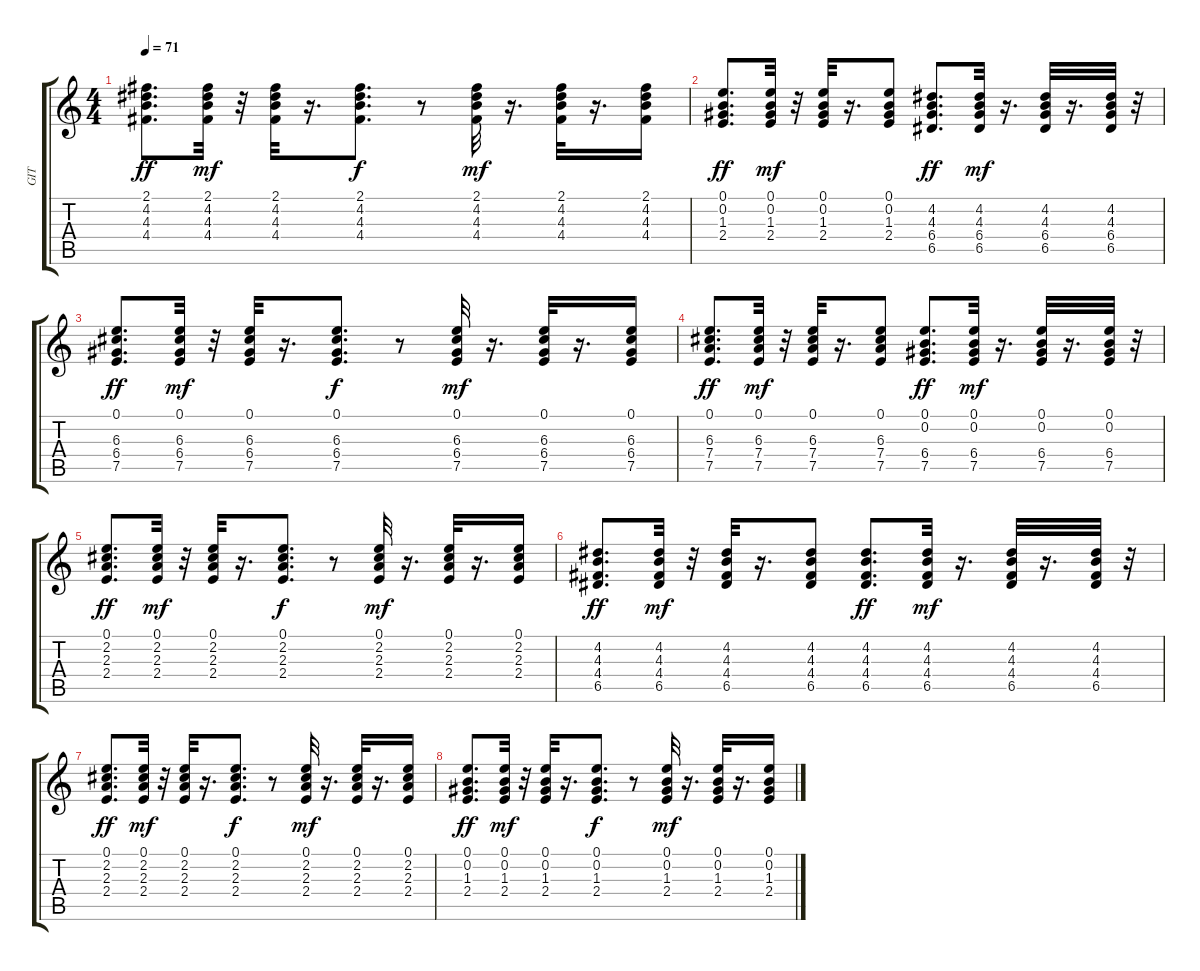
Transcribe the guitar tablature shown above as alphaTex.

\track ("GIT" "GIT") {instrument acousticguitarsteel}
\staff {score tabs}
\tuning (E4 B3 G3 D3 A2 E2) {hide}
\ts (4 4)
\tempo 71
\clef g2
\ks c
(2.1 4.2 4.3 4.4).8{d dy ff} (2.1 4.2 4.3 4.4).32{dy mf} r.32 (2.1 4.2 4.3 4.4).32 r.16{d} (2.1 4.2 4.3 4.4).8{d dy f} r.8 (2.1 4.2 4.3 4.4).32{dy mf} r.16{d} (2.1 4.2 4.3 4.4).32 r.16{d} (2.1 4.2 4.3 4.4).16 |
(0.1 0.2 1.3 2.4).8{d dy ff} (0.1 0.2 1.3 2.4).32{dy mf} r.32 (0.1 0.2 1.3 2.4).32 r.16{d} (0.1 0.2 1.3 2.4).8 (4.2 4.3 6.4 6.5).8{d dy ff} (4.2 4.3 6.4 6.5).32{dy mf} r.16{d} (4.2 4.3 6.4 6.5).32 r.16{d} (4.2 4.3 6.4 6.5).32 r.32 |
(0.1 6.3 6.4 7.5).8{d dy ff} (0.1 6.3 6.4 7.5).32{dy mf} r.32 (0.1 6.3 6.4 7.5).32 r.16{d} (0.1 6.3 6.4 7.5).8{d dy f} r.8 (0.1 6.3 6.4 7.5).32{dy mf} r.16{d} (0.1 6.3 6.4 7.5).32 r.16{d} (0.1 6.3 6.4 7.5).16 |
(0.1 6.3 7.4 7.5).8{d dy ff} (0.1 6.3 7.4 7.5).32{dy mf} r.32 (0.1 6.3 7.4 7.5).32 r.16{d} (0.1 6.3 7.4 7.5).8 (0.1 0.2 6.4 7.5).8{d dy ff} (0.1 0.2 6.4 7.5).32{dy mf} r.16{d} (0.1 0.2 6.4 7.5).32 r.16{d} (0.1 0.2 6.4 7.5).32 r.32 |
(0.1 2.2 2.3 2.4).8{d dy ff} (0.1 2.2 2.3 2.4).32{dy mf} r.32 (0.1 2.2 2.3 2.4).32 r.16{d} (0.1 2.2 2.3 2.4).8{d dy f} r.8 (0.1 2.2 2.3 2.4).32{dy mf} r.16{d} (0.1 2.2 2.3 2.4).32 r.16{d} (0.1 2.2 2.3 2.4).16 |
(4.2 4.3 4.4 6.5).8{d dy ff} (4.2 4.3 4.4 6.5).32{dy mf} r.32 (4.2 4.3 4.4 6.5).32 r.16{d} (4.2 4.3 4.4 6.5).8 (4.2 4.3 4.4 6.5).8{d dy ff} (4.2 4.3 4.4 6.5).32{dy mf} r.16{d} (4.2 4.3 4.4 6.5).32 r.16{d} (4.2 4.3 4.4 6.5).32 r.32 |
(0.1 2.2 2.3 2.4).8{d dy ff} (0.1 2.2 2.3 2.4).32{dy mf} r.32 (0.1 2.2 2.3 2.4).32 r.16{d} (0.1 2.2 2.3 2.4).8{d dy f} r.8 (0.1 2.2 2.3 2.4).32{dy mf} r.16{d} (0.1 2.2 2.3 2.4).32 r.16{d} (0.1 2.2 2.3 2.4).16 |
(0.1 0.2 1.3 2.4).8{d dy ff} (0.1 0.2 1.3 2.4).32{dy mf} r.32 (0.1 0.2 1.3 2.4).32 r.16{d} (0.1 0.2 1.3 2.4).8{d dy f} r.8 (0.1 0.2 1.3 2.4).32{dy mf} r.16{d} (0.1 0.2 1.3 2.4).32 r.16{d} (0.1 0.2 1.3 2.4).16
